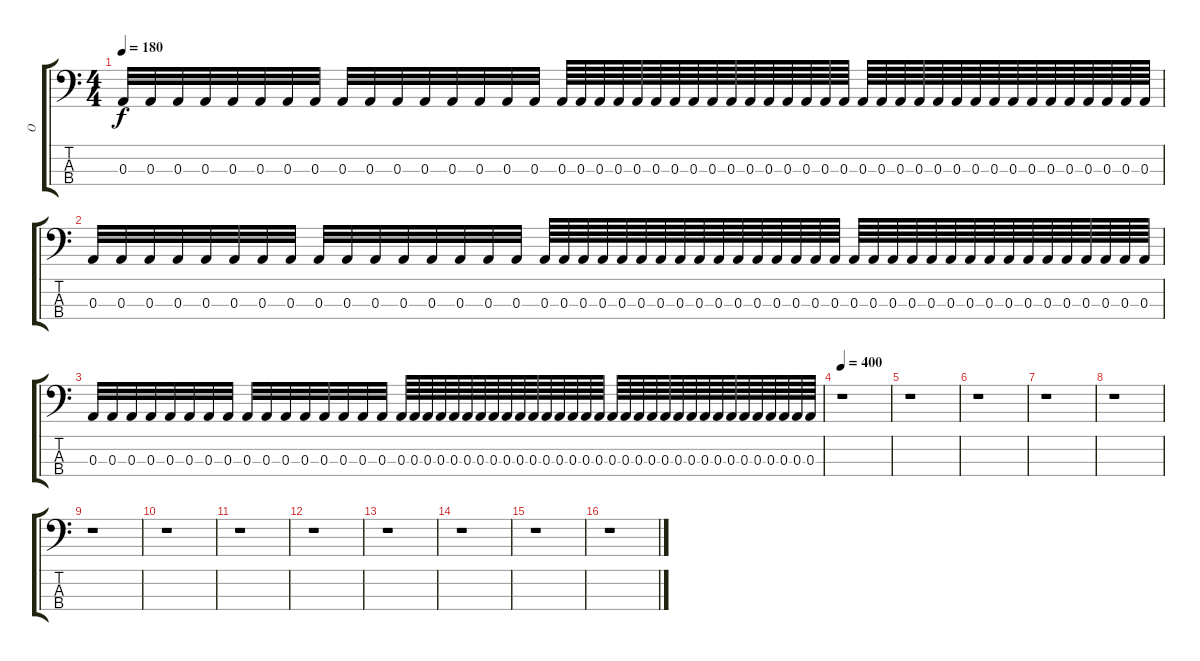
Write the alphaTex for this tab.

\track ("O" "O") {instrument electricbasspick}
\staff {score tabs}
\tuning (G2 D2 A1 E1) {hide}
\ts (4 4)
\tempo 180
\clef f4
\ks c
0.3.32{dy f} 0.3.32 0.3.32 0.3.32 0.3.32 0.3.32 0.3.32 0.3.32 0.3.32 0.3.32 0.3.32 0.3.32 0.3.32 0.3.32 0.3.32 0.3.32 0.3.64 0.3.64 0.3.64 0.3.64 0.3.64 0.3.64 0.3.64 0.3.64 0.3.64 0.3.64 0.3.64 0.3.64 0.3.64 0.3.64 0.3.64 0.3.64 0.3.64 0.3.64 0.3.64 0.3.64 0.3.64 0.3.64 0.3.64 0.3.64 0.3.64 0.3.64 0.3.64 0.3.64 0.3.64 0.3.64 0.3.64 0.3.64 |
0.3.32 0.3.32 0.3.32 0.3.32 0.3.32 0.3.32 0.3.32 0.3.32 0.3.32 0.3.32 0.3.32 0.3.32 0.3.32 0.3.32 0.3.32 0.3.32 0.3.64 0.3.64 0.3.64 0.3.64 0.3.64 0.3.64 0.3.64 0.3.64 0.3.64 0.3.64 0.3.64 0.3.64 0.3.64 0.3.64 0.3.64 0.3.64 0.3.64 0.3.64 0.3.64 0.3.64 0.3.64 0.3.64 0.3.64 0.3.64 0.3.64 0.3.64 0.3.64 0.3.64 0.3.64 0.3.64 0.3.64 0.3.64 |
0.3.32 0.3.32 0.3.32 0.3.32 0.3.32 0.3.32 0.3.32 0.3.32 0.3.32 0.3.32 0.3.32 0.3.32 0.3.32 0.3.32 0.3.32 0.3.32 0.3.64 0.3.64 0.3.64 0.3.64 0.3.64 0.3.64 0.3.64 0.3.64 0.3.64 0.3.64 0.3.64 0.3.64 0.3.64 0.3.64 0.3.64 0.3.64 0.3.64 0.3.64 0.3.64 0.3.64 0.3.64 0.3.64 0.3.64 0.3.64 0.3.64 0.3.64 0.3.64 0.3.64 0.3.64 0.3.64 0.3.64 0.3.64 |
\tempo 400
r.1 |
r.1 |
r.1 |
r.1 |
r.1 |
r.1 |
r.1 |
r.1 |
r.1 |
r.1 |
r.1 |
r.1 |
r.1
